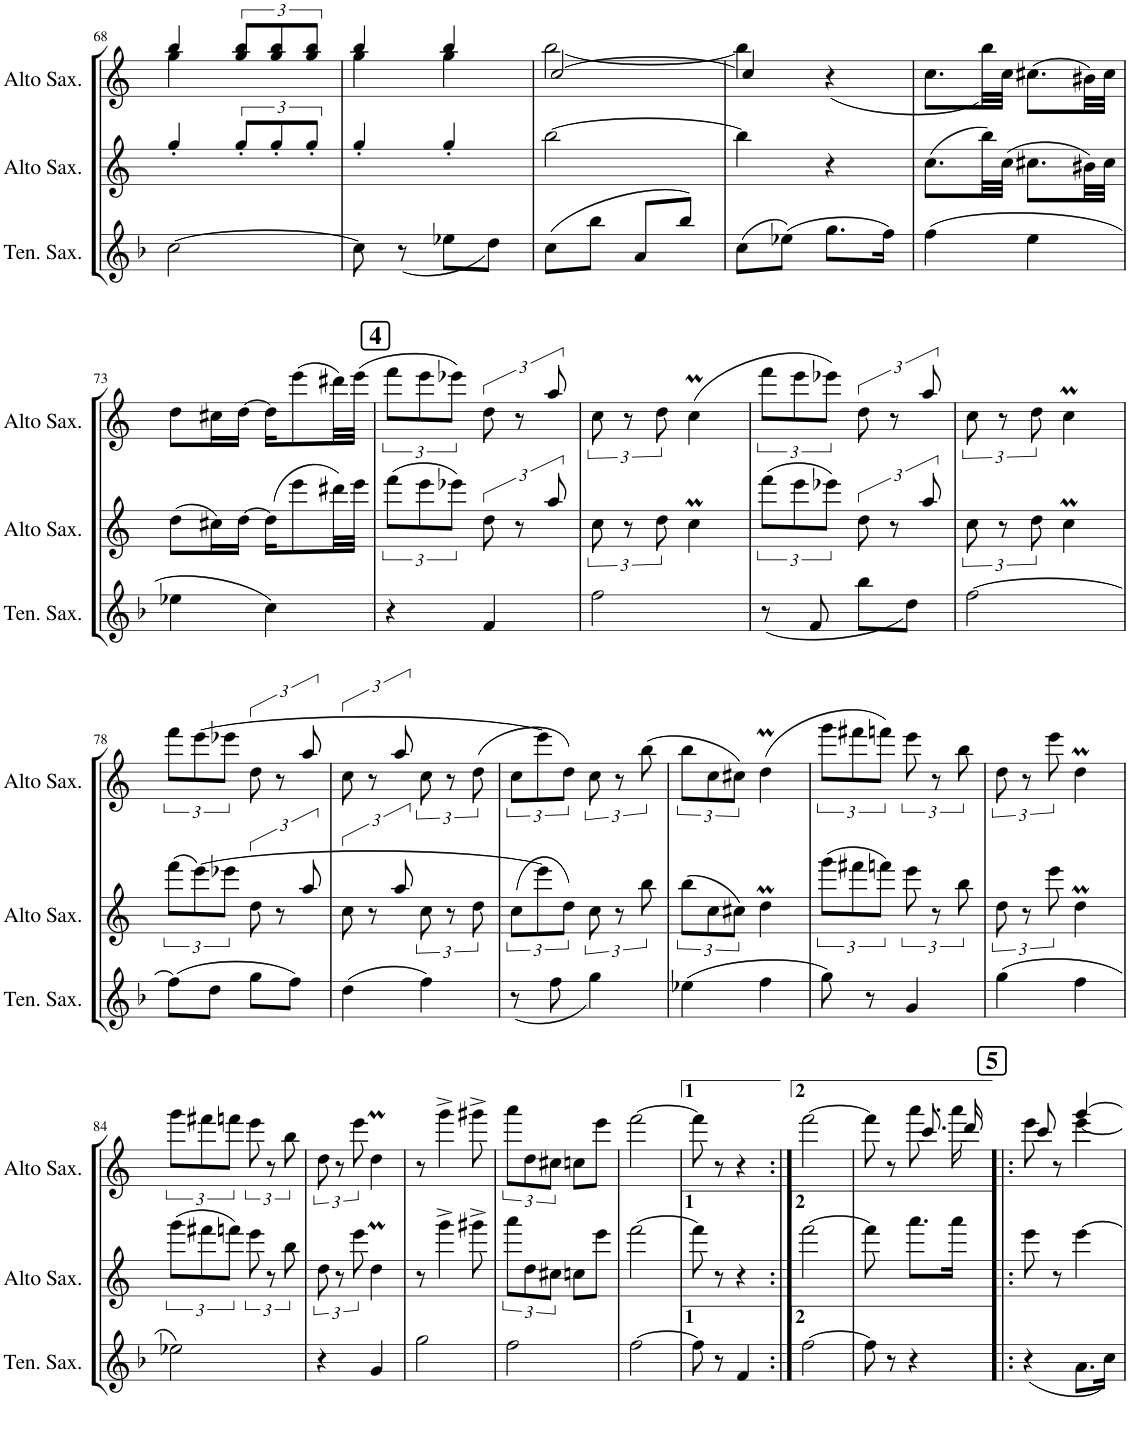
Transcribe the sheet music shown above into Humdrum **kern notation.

**kern	**kern	**kern
*part3	*part2	*part1
*staff3	*staff2	*staff1
*I"Tenor Saxophone	*I"Alto Saxophone	*I"Alto Saxophone
*I'Ten. Sax.	*I'Alto Sax.	*I'Alto Sax.
!!LO:PB:g=z
*clefG2	*clefG2	*clefG2
*Trd1c2	*Trd5c9	*Trd5c9
*k[b-]	*k[]	*k[]
*M2/4	*M2/4	*M2/4
=68	=68	=68
*	*	*^
[2cc\	4gg'/	4bb/	4gg\
.	12gg'/L	12gg/ 12bb/L	4ryy
.	12gg'/	12gg/ 12bb/	.
.	12gg'/J	12gg/ 12bb/J	.
=69	=69	=69	=69
8cc\]	4gg'/	4bb/	4gg\
(8r	.	.	.
8ee-X\L	4gg'/	4bb/	4gg\
8dd\J)	.	.	.
=70	=70	=70	=70
(8cc\L	[2bb\	[2cc/	[2bb\
8bb-\J	.	.	.
8a/L	.	.	.
8bb-/J)	.	.	.
=71	=71	=71	=71
(8cc\L	4bb\]	4cc/]	4bb\]
(8ee-X\J)	.	.	.
8.gg\L	4r	(4r	4ryy
16ff\Jk)	.	.	.
*	*	*v	*v
=72	=72	=72
(4ff\	(8.cc\L	8.cc\L
.	32bb\LL)	32bb\LL)
.	(32cc\JJJ	32cc\JJJ
4ee\	8.cc#X\L	(8.cc#X\L
.	32bb#X\LL)	32bb#X\LL)
.	32cc#\JJJ	(32cc#\JJJ
!!LO:LB:g=z
=73	=73	=73
4ee-X\	(8dd\L	8dd\L
.	16cc#X\L)	16cc#X\L)
.	[16dd\JJ	[16dd\JJ
4cc\)	(16dd\KL]	16dd\KL]
.	8eee\	(8eee\
.	32dd#X\LL)	32dd#X\LL)
.	32eee\JJJ	(32eee\JJJ
!!LO:REH:place=s1:a:B:cj:fs=14:t=4
=74	=74	=74
4r	(12fff\L	12fff\L
.	12eee\	12eee\
.	12eee-X\J)	12eee-X\J)
4f/	12dd\	12dd\
.	12r	12r
.	12aa/	12aa/
=75	=75	=75
2ff\	12cc\	12cc\
.	12r	12r
.	12dd\	12dd\
.	4ccM\	(4ccM\
=76	=76	=76
(8r	(12fff\L	12fff\L
.	12eee\	12eee\
8f/	.	.
.	12eee-X\J)	12eee-X\J)
8bb-\L	12dd\	12dd\
.	12r	12r
8dd\J)	.	.
.	12aa/	12aa/
=77	=77	=77
[2ff\	12cc\	12cc\
.	12r	12r
.	12dd\	12dd\
.	4ccM\	(4ccM\
!!LO:LB:g=z
=78	=78	=78
(8ff\L]	(12fff\L	12fff\L
.	[12eee\)	[12eee\)
8dd\J	.	.
.	12eee-X\J	12eee-X\J
8gg\L	12dd\	12dd\
.	12r	12r
8ff\J)	.	.
.	12aa/	12aa/
=79	=79	=79
(4dd\	12cc\	12cc\
.	12r	12r
.	12aa/	12aa/
4ff\)	12cc\	12cc\
.	12r	12r
.	12dd\	(12dd\
=80	=80	=80
(8r	(12cc\L	12cc\L
.	12eee\]	12eee\]
8ff\	.	.
.	12dd\J)	12dd\J)
4gg\)	12cc\	12cc\
.	12r	12r
.	12bb\	(12bb\
=81	=81	=81
(4ee-X\	(12bb\L	12bb\L
.	12cc\	12cc\
.	12cc#X\J)	12cc#X\J)
4ff\	4ddM\	(4ddM\
=82	=82	=82
8gg\)	(12ggg\L	12ggg\L
.	12fff#X\	12fff#X\
8r	.	.
.	12fffn\J)	12fffn\J)
4g/	12eee\	12eee\
.	12r	12r
.	12bb\	12bb\
=83	=83	=83
(4gg\	12dd\	12dd\
.	12r	12r
.	12eee\	12eee\
4ff\	4ddM\	(4ddM\
!!LO:LB:g=z
=84	=84	=84
2ee-X\)	(12ggg\L	12ggg\L
.	12fff#X\	12fff#X\
.	12fffn\J)	12fffn\J)
.	12eee\	12eee\
.	12r	12r
.	12bb\	12bb\
=85	=85	=85
4r	12dd\	12dd\
.	12r	12r
.	12eee\	12eee\
4g/	4ddM\	4ddM\
=86	=86	=86
2gg\	8r	8r
.	4ggg^\	4ggg^\
.	8ggg#X^\	8ggg#X^\
=87	=87	=87
2ff\	12aaa\L	12aaa\L
.	12dd\	12dd\
.	12cc#X\J	12cc#X\J
.	8ccn\L	8ccn\L
.	8eee\J	8eee\J
=88	=88	=88
[2ff\	[2fff\	[2fff\
=89	=89	=89
8ff\]	8fff\]	8fff\]
8r	8r	8r
4f/	4r	4r
=90:|!	=90:|!	=90:|!
[2ff\	[2fff\	[2fff\
=91	=91	=91
*	*	*^
8ff\]	8fff\]	8fff\]	4ryy
8r	8ryy	8r	.
4r	8.aaa\L	8.ccc/	8.aaa\
.	16aaa\Jk	16ddd/	16aaa\
!!LO:REH:place=s1:a:B:cj:fs=14:t=5	!!
=92!|:	=92!|:	=92!|:	=92!|:
(4r	8eee\	8ccc/	8eee\
.	8r	8r	8ryy
8.a\L	[4eee\	[4ggg/	[4eee\
16cc\Jk)	.	.	.
*	*	*v	*v
=	=	=
*-	*-	*-
